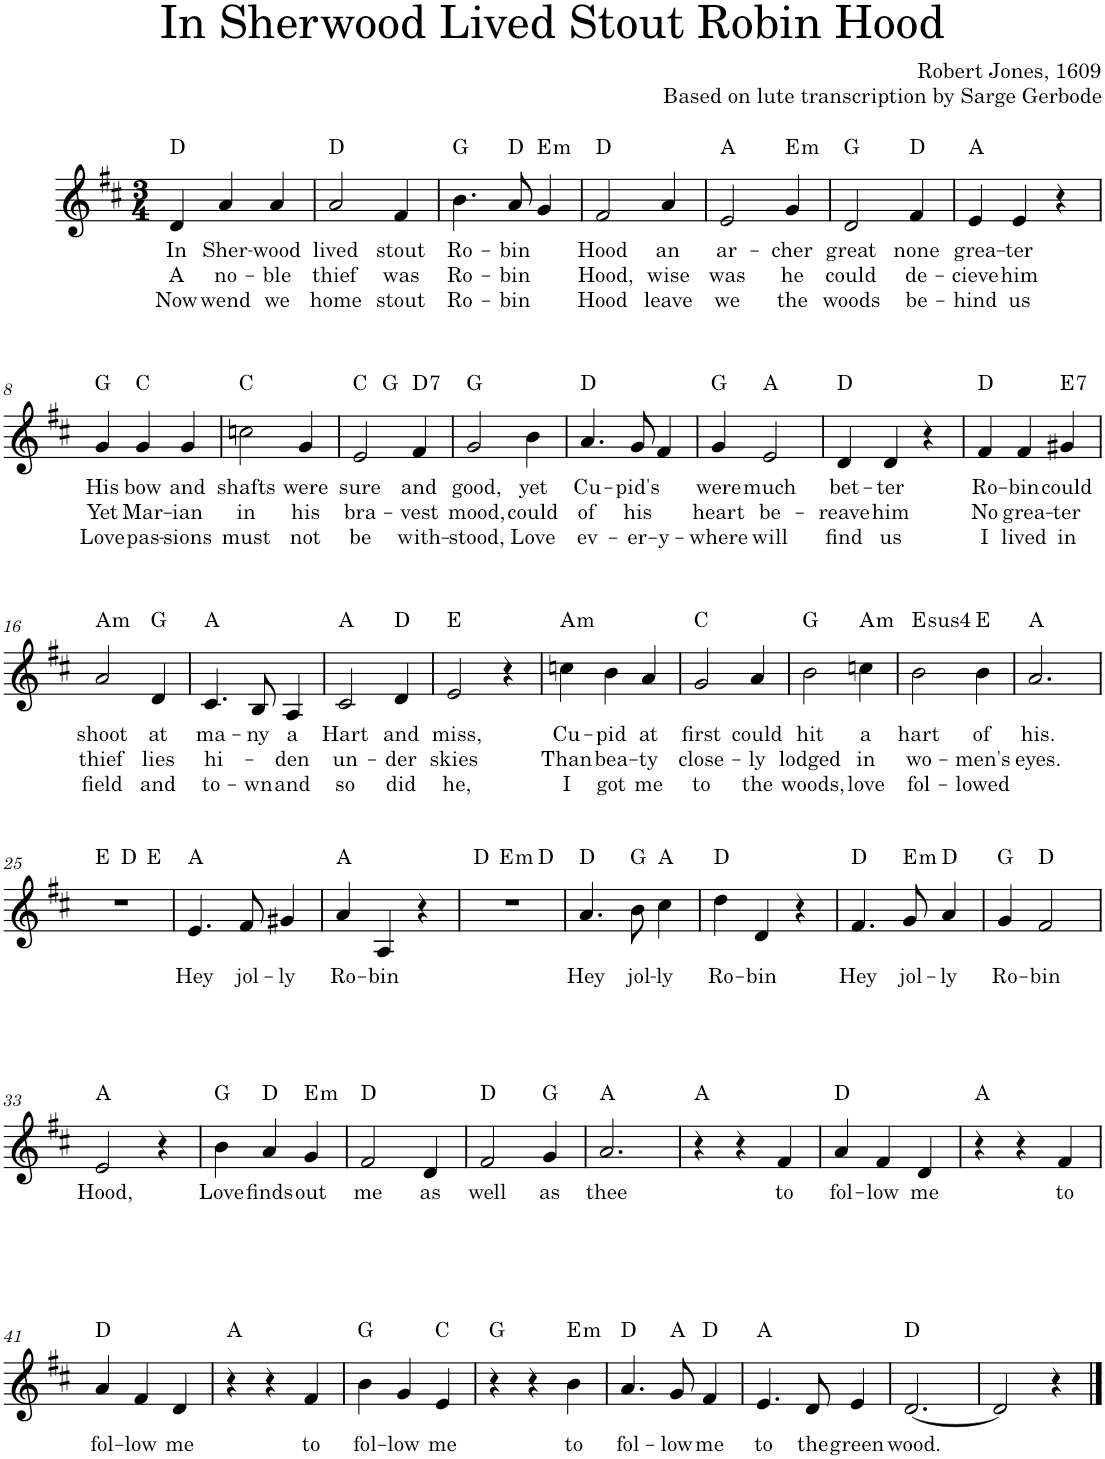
**kern	**text	**text	**text	**harte
*part1	*part1	*part1	*part1	*part1
*staff1	*staff1	*staff1	*staff1	*
*I"Voice	*	*	*	*
*I'Vo.	*	*	*	*
*clefG2	*	*	*	*
*k[f#c#]	*	*	*	*
*M3/4	*	*	*	*
=1	=1	=1	=1	=1
!	!LO:LY:b	!LO:LY:b	!LO:LY:b	!
4d/	In	A	Now	D:maj
!	!LO:LY:b	!LO:LY:b	!LO:LY:b	!
4a/	Sher-	no-	wend	.
!	!LO:LY:b	!LO:LY:b	!LO:LY:b	!
4a/	-wood	-ble	we	.
=2	=2	=2	=2	=2
!	!LO:LY:b	!LO:LY:b	!LO:LY:b	!
2a/	lived	thief	home	D:maj
!	!LO:LY:b	!LO:LY:b	!LO:LY:b	!
4f#/	stout	was	stout	.
=3	=3	=3	=3	=3
!	!LO:LY:b	!LO:LY:b	!LO:LY:b	!
4.b\	Ro-	Ro-	Ro-	G:maj
!	!LO:LY:b	!LO:LY:b	!LO:LY:b	!
8a/	-bin	-bin	-bin	D:maj
!	!	!	!	!LO:H:kt=m
4g/	.	.	.	E:min
=4	=4	=4	=4	=4
!	!LO:LY:b	!LO:LY:b	!LO:LY:b	!
2f#/	-Hood	Hood,	Hood	D:maj
!	!LO:LY:b	!LO:LY:b	!LO:LY:b	!
4a/	an	wise	leave	.
=5	=5	=5	=5	=5
!	!LO:LY:b	!LO:LY:b	!LO:LY:b	!
2e/	ar-	was	we	A:maj
!	!LO:LY:b	!LO:LY:b	!LO:LY:b	!LO:H:kt=m
4g/	-cher	he	the	E:min
=6	=6	=6	=6	=6
!	!LO:LY:b	!LO:LY:b	!LO:LY:b	!
2d/	great	could	woods	G:maj
!	!LO:LY:b	!LO:LY:b	!LO:LY:b	!
4f#/	none	de-	be-	D:maj
=7	=7	=7	=7	=7
!	!LO:LY:b	!LO:LY:b	!LO:LY:b	!
4e/	grea-	-cieve	-hind	A:maj
!	!LO:LY:b	!LO:LY:b	!LO:LY:b	!
4e/	-ter	him	us	.
4r	.	.	.	.
!!LO:LB:g=z
=8	=8	=8	=8	=8
!	!LO:LY:b	!LO:LY:b	!LO:LY:b	!
4g/	His	Yet	Love	G:maj
!	!LO:LY:b	!LO:LY:b	!LO:LY:b	!
4g/	bow	Mar-	pas-	C:maj
!	!LO:LY:b	!LO:LY:b	!LO:LY:b	!
4g/	and	-ian	-sions	.
=9	=9	=9	=9	=9
!	!LO:LY:b	!LO:LY:b	!LO:LY:b	!
2ccn\	shafts	in	must	C:maj
!	!LO:LY:b	!LO:LY:b	!LO:LY:b	!
4g/	were	his	not	.
=10	=10	=10	=10	=10
!	!LO:LY:b	!LO:LY:b	!LO:LY:b	!
*^	*	*	*	*
2e/	4ryy	sure	bra-	be	C:maj
.	2ryy	.	.	.	G:maj
!	!	!LO:LY:b	!LO:LY:b	!LO:LY:b	!LO:H:kt=7
4f#/	.	and	-vest	with-	D:7
=11	=11	=11	=11	=11	=11
!	!	!LO:LY:b	!LO:LY:b	!LO:LY:b	!
*v	*v	*	*	*	*
2g/	good,	mood,	-stood,	G:maj
!	!LO:LY:b	!LO:LY:b	!LO:LY:b	!
4b\	yet	could	Love	.
=12	=12	=12	=12	=12
!	!LO:LY:b	!LO:LY:b	!LO:LY:b	!
4.a/	Cu-	of	ev-	D:maj
!	!LO:LY:b	!LO:LY:b	!LO:LY:b	!
8g/	-pid's	his	-er-	.
!	!	!	!LO:LY:b	!
4f#/	.	.	-y-	.
=13	=13	=13	=13	=13
!	!LO:LY:b	!LO:LY:b	!LO:LY:b	!
4g/	were	heart	-where	G:maj
!	!LO:LY:b	!LO:LY:b	!LO:LY:b	!
2e/	much	be-	will	A:maj
=14	=14	=14	=14	=14
!	!LO:LY:b	!LO:LY:b	!LO:LY:b	!
4d/	bet-	-reave	find	D:maj
!	!LO:LY:b	!LO:LY:b	!LO:LY:b	!
4d/	-ter	him	us	.
4r	.	.	.	.
=15	=15	=15	=15	=15
!	!LO:LY:b	!LO:LY:b	!LO:LY:b	!
4f#/	Ro-	No	I	D:maj
!	!LO:LY:b	!LO:LY:b	!LO:LY:b	!
4f#/	-bin	grea-	lived	.
!	!LO:LY:b	!LO:LY:b	!LO:LY:b	!LO:H:kt=7
4g#X/	could	-ter	in	E:7
!!LO:LB:g=z
=16	=16	=16	=16	=16
!	!LO:LY:b	!LO:LY:b	!LO:LY:b	!LO:H:kt=m
2a/	shoot	thief	field	A:min
!	!LO:LY:b	!LO:LY:b	!LO:LY:b	!
4d/	at	lies	and	G:maj
=17	=17	=17	=17	=17
!	!LO:LY:b	!LO:LY:b	!LO:LY:b	!
4.c#/	ma-	hi-	to-	A:maj
!	!LO:LY:b	!	!LO:LY:b	!
8B/	-ny	.	-wn	.
!	!LO:LY:b	!LO:LY:b	!LO:LY:b	!
4A/	a	-den	and	.
=18	=18	=18	=18	=18
!	!LO:LY:b	!LO:LY:b	!LO:LY:b	!
2c#/	Hart	un-	so	A:maj
!	!LO:LY:b	!LO:LY:b	!LO:LY:b	!
4d/	and	-der	did	D:maj
=19	=19	=19	=19	=19
!	!LO:LY:b	!LO:LY:b	!LO:LY:b	!
2e/	miss,	skies	he,	E:maj
4r	.	.	.	.
=20	=20	=20	=20	=20
!	!LO:LY:b	!LO:LY:b	!LO:LY:b	!LO:H:kt=m
4ccn\	Cu-	Than	I	A:min
!	!LO:LY:b	!LO:LY:b	!LO:LY:b	!
4b\	-pid	bea-	got	.
!	!LO:LY:b	!LO:LY:b	!LO:LY:b	!
4a/	at	-ty	me	.
=21	=21	=21	=21	=21
!	!LO:LY:b	!LO:LY:b	!LO:LY:b	!
2g/	first	close-	to	C:maj
!	!LO:LY:b	!LO:LY:b	!LO:LY:b	!
4a/	could	-ly	the	.
=22	=22	=22	=22	=22
!	!LO:LY:b	!LO:LY:b	!LO:LY:b	!
2b\	hit	lodged	woods,	G:maj
!	!LO:LY:b	!LO:LY:b	!LO:LY:b	!LO:H:kt=m
4ccn\	a	in	love	A:min
=23	=23	=23	=23	=23
!	!LO:LY:b	!LO:LY:b	!LO:LY:b	!LO:H:kt=4
2b\	hart	wo-	fol-	E:sus4
!	!LO:LY:b	!LO:LY:b	!LO:LY:b	!
4b\	of	-men's	-lowed	E:maj
=24	=24	=24	=24	=24
!	!LO:LY:b	!LO:LY:b	!	!
2.a/	his.	eyes.	.	A:maj
!!LO:LB:g=z
=25	=25	=25	=25	=25
*^	*	*	*	*
*	*^	*	*	*	*
2.r	4ryy	2ryy	.	.	.	E:maj
.	2ryy	.	.	.	.	D:maj
.	.	4ryy	.	.	.	E:maj
=26	=26	=26	=26	=26	=26	=26
!	!	!	!LO:LY:b	!	!	!
*v	*v	*v	*	*	*	*
4.e/	Hey	.	.	A:maj
!	!LO:LY:b	!	!	!
8f#/	jol-	.	.	.
!	!LO:LY:b	!	!	!
4g#X/	-ly	.	.	.
=27	=27	=27	=27	=27
!	!LO:LY:b	!	!	!
4a/	Ro-	.	.	A:maj
!	!LO:LY:b	!	!	!
4A/	-bin	.	.	.
4r	.	.	.	.
=28	=28	=28	=28	=28
*^	*	*	*	*
*	*^	*	*	*	*
2.r	4ryy	2ryy	.	.	.	D:maj
!	!	!	!	!	!	!LO:H:kt=m
.	2ryy	.	.	.	.	E:min
.	.	4ryy	.	.	.	D:maj
=29	=29	=29	=29	=29	=29	=29
!	!	!	!LO:LY:b	!	!	!
*v	*v	*v	*	*	*	*
4.a/	Hey	.	.	D:maj
!	!LO:LY:b	!	!	!
8b\	jol-	.	.	G:maj
!	!LO:LY:b	!	!	!
4cc#\	-ly	.	.	A:maj
=30	=30	=30	=30	=30
!	!LO:LY:b	!	!	!
4dd\	Ro-	.	.	D:maj
!	!LO:LY:b	!	!	!
4d/	-bin	.	.	.
4r	.	.	.	.
=31	=31	=31	=31	=31
!	!LO:LY:b	!	!	!
4.f#/	Hey	.	.	D:maj
!	!LO:LY:b	!	!	!LO:H:kt=m
8g/	jol-	.	.	E:min
!	!LO:LY:b	!	!	!
4a/	-ly	.	.	D:maj
=32	=32	=32	=32	=32
!	!LO:LY:b	!	!	!
4g/	Ro-	.	.	G:maj
!	!LO:LY:b	!	!	!
2f#/	-bin	.	.	D:maj
!!LO:LB:g=z
=33	=33	=33	=33	=33
!	!LO:LY:b	!	!	!
2e/	Hood,	.	.	A:maj
4r	.	.	.	.
=34	=34	=34	=34	=34
!	!LO:LY:b	!	!	!
4b\	Love	.	.	G:maj
!	!LO:LY:b	!	!	!
4a/	finds	.	.	D:maj
!	!LO:LY:b	!	!	!LO:H:kt=m
4g/	out	.	.	E:min
=35	=35	=35	=35	=35
!	!LO:LY:b	!	!	!
2f#/	me	.	.	D:maj
!	!LO:LY:b	!	!	!
4d/	as	.	.	.
=36	=36	=36	=36	=36
!	!LO:LY:b	!	!	!
2f#/	well	.	.	D:maj
!	!LO:LY:b	!	!	!
4g/	as	.	.	G:maj
=37	=37	=37	=37	=37
!	!LO:LY:b	!	!	!
2.a/	thee	.	.	A:maj
=38	=38	=38	=38	=38
4r	.	.	.	A:maj
4r	.	.	.	.
!	!LO:LY:b	!	!	!
4f#/	to	.	.	.
=39	=39	=39	=39	=39
!	!LO:LY:b	!	!	!
4a/	fol-	.	.	D:maj
!	!LO:LY:b	!	!	!
4f#/	-low	.	.	.
!	!LO:LY:b	!	!	!
4d/	me	.	.	.
=40	=40	=40	=40	=40
4r	.	.	.	A:maj
4r	.	.	.	.
!	!LO:LY:b	!	!	!
4f#/	to	.	.	.
!!LO:LB:g=z
=41	=41	=41	=41	=41
!	!LO:LY:b	!	!	!
4a/	fol-	.	.	D:maj
!	!LO:LY:b	!	!	!
4f#/	-low	.	.	.
!	!LO:LY:b	!	!	!
4d/	me	.	.	.
=42	=42	=42	=42	=42
4r	.	.	.	A:maj
4r	.	.	.	.
!	!LO:LY:b	!	!	!
4f#/	to	.	.	.
=43	=43	=43	=43	=43
!	!LO:LY:b	!	!	!
4b\	fol-	.	.	G:maj
!	!LO:LY:b	!	!	!
4g/	-low	.	.	.
!	!LO:LY:b	!	!	!
4e/	me	.	.	C:maj
=44	=44	=44	=44	=44
4r	.	.	.	G:maj
4r	.	.	.	.
!	!LO:LY:b	!	!	!LO:H:kt=m
4b\	to	.	.	E:min
=45	=45	=45	=45	=45
!	!LO:LY:b	!	!	!
4.a/	fol-	.	.	D:maj
!	!LO:LY:b	!	!	!
8g/	-low	.	.	A:maj
!	!LO:LY:b	!	!	!
4f#/	me	.	.	D:maj
=46	=46	=46	=46	=46
!	!LO:LY:b	!	!	!
4.e/	to	.	.	A:maj
!	!LO:LY:b	!	!	!
8d/	the	.	.	.
!	!LO:LY:b	!	!	!
4e/	green	.	.	.
=47	=47	=47	=47	=47
!	!LO:LY:b	!	!	!
[2.d/	wood.	.	.	D:maj
=48	=48	=48	=48	=48
2d/]	.	.	.	.
4r	.	.	.	.
==	==	==	==	==
*-	*-	*-	*-	*-
